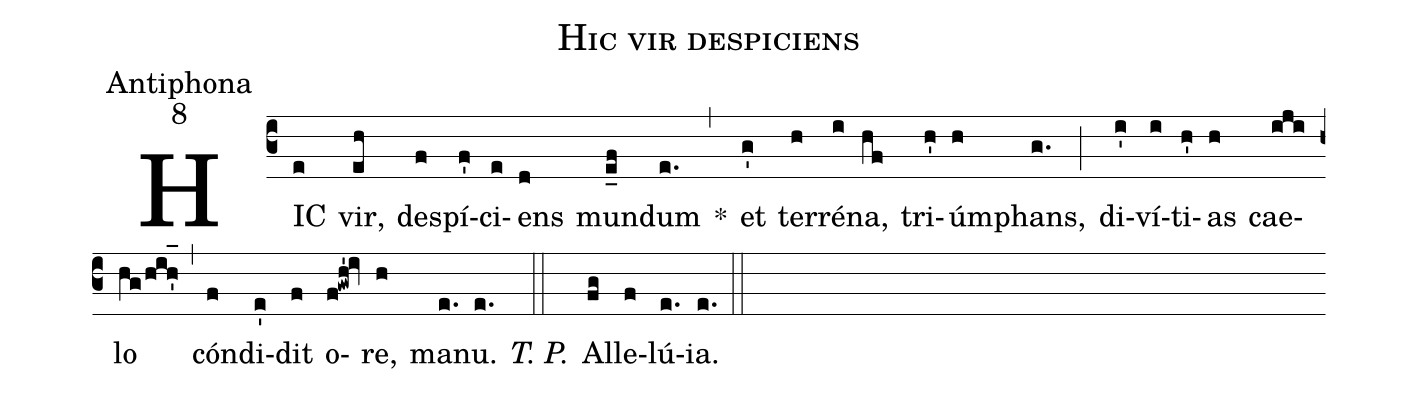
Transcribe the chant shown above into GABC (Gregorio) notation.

name:Hic vir despiciens;
office-part:Antiphona;
mode:8;
%%
(c3) HIC(e) vir,(eh) de(f)spí(f')ci(e)ens(d) mun(e_f)dum(e.) *(,) et(g') ter(h)ré(i)na,(hf) tri(h')úm(h)phans,(g.) (;) di(i')ví(i)ti(h')as(h) cae(iji)lo(hg/hih'_1) (,) cón(f)di(e')dit(f) o(f!gwh'!iv)re,(h) ma(e.)nu.(e.) <i>T. P.</i>(::) Al(fg)le(f)lú(e.)ia.(e.) (::)
